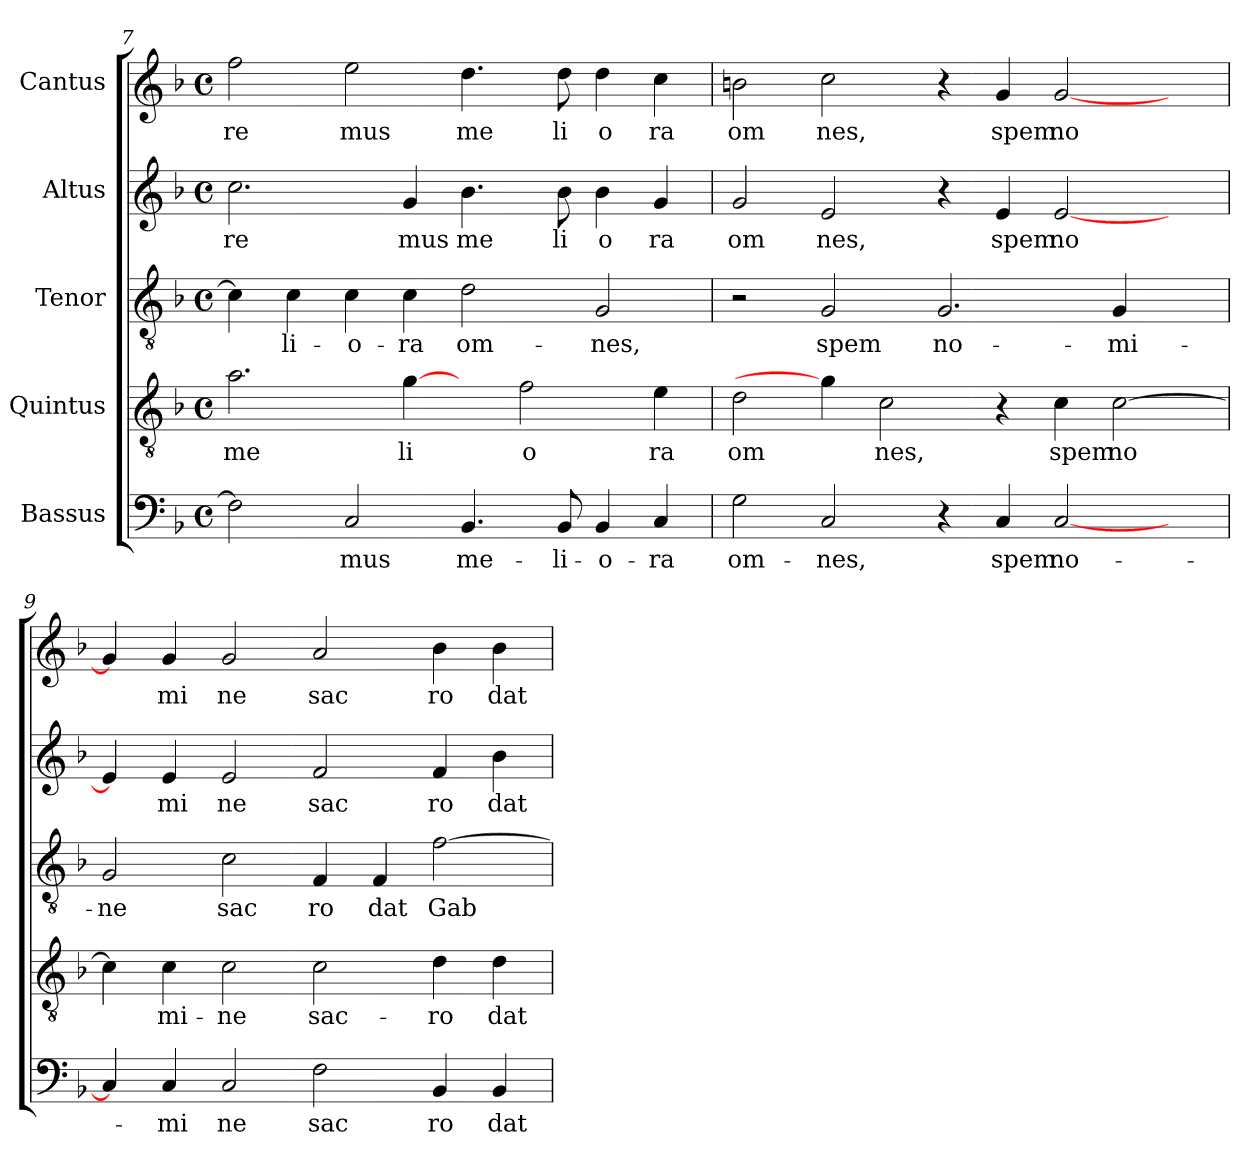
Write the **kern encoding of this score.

**kern	**text	**kern	**text	**kern	**text	**kern	**text	**kern	**text
*part5	*part5	*part4	*part4	*part3	*part3	*part2	*part2	*part1	*part1
*staff5	*staff5	*staff4	*staff4	*staff3	*staff3	*staff2	*staff2	*staff1	*staff1
*I"Bassus	*	*I"Quintus	*	*I"Tenor	*	*I"Altus	*	*I"Cantus	*
*clefF4	*	*clefGv2	*	*clefGv2	*	*clefG2	*	*clefG2	*
*k[b-]	*	*k[b-]	*	*k[b-]	*	*k[b-]	*	*k[b-]	*
*F:	*	*F:	*	*F:	*	*F:	*	*F:	*
*M4/4	*	*M4/4	*	*M4/4	*	*M4/4	*	*M4/4	*
*met(c)	*	*met(c)	*	*met(c)	*	*met(c)	*	*met(c)	*
=7	=7	=7	=7	=7	=7	=7	=7	=7	=7
!	!	!	!LO:LY:b:cj	!	!	!	!LO:LY:b:cj	!	!LO:LY:b:cj
2F\]	.	2.a\	me	4c\]	.	2.cc\	re	2ff\	re
!	!	!	!	!	!LO:LY:b:cj	!	!	!	!
.	.	.	.	4c\	-li-	.	.	.	.
!	!LO:LY:b:cj	!	!	!	!LO:LY:b:cj	!	!	!	!LO:LY:b:cj
2C/	-mus	.	.	4c\	-o-	.	.	2ee\	mus
!	!	!	!LO:LY:b:cj	!	!LO:LY:b:cj	!	!LO:LY:b:cj	!	!
.	.	[4g\	li	4c\	-ra	4g/	mus	.	.
!	!LO:LY:b:cj	!	!	!	!LO:LY:b:cj	!	!LO:LY:b:cj	!	!LO:LY:b:cj
4.BB-/	me-	4ryy	.	2d\	om-	4.b-\	me	4.dd\	me
!	!	!	!LO:LY:b:cj	!	!	!	!	!	!
.	.	2f\	o	.	.	.	.	.	.
!	!LO:LY:b:cj	!	!	!	!	!	!LO:LY:b:cj	!	!LO:LY:b:cj
8BB-/	-li-	.	.	.	.	8b-\	li	8dd\	li
!	!LO:LY:b:cj	!	!	!	!LO:LY:b:cj	!	!LO:LY:b:cj	!	!LO:LY:b:cj
4BB-/	-o-	.	.	2G/	-nes,	4b-\	o	4dd\	o
!	!LO:LY:b:cj	!	!LO:LY:b:cj	!	!	!	!LO:LY:b:cj	!	!LO:LY:b:cj
4C/	-ra	4e\	ra	.	.	4g/	ra	4cc\	ra
=8	=8	=8	=8	=8	=8	=8	=8	=8	=8
!	!LO:LY:b:cj	!	!LO:LY:b:cj	!	!	!	!LO:LY:b:cj	!	!LO:LY:b:cj
2G\	om-	2d\	om	2r	.	2g/	om	2bn\	om
!	!LO:LY:b:cj	!	!	!	!LO:LY:b:cj	!	!LO:LY:b:cj	!	!LO:LY:b:cj
2C/	-nes,	4g\]	.	2G/	spem	2e/	nes,	2cc\	nes,
!	!	!	!LO:LY:b:cj	!	!	!	!	!	!
.	.	2c\	nes,	.	.	.	.	.	.
!	!	!	!	!	!LO:LY:b:cj	!	!	!	!
4r	.	.	.	2.G/	no-	4r	.	4r	.
!	!LO:LY:b:cj	!	!	!	!	!	!LO:LY:b:cj	!	!LO:LY:b:cj
4C/	spem	4r	.	.	.	4e/	spem	4g/	spem
!	!LO:LY:b:cj	!	!LO:LY:b:cj	!	!	!	!LO:LY:b:cj	!	!LO:LY:b:cj
[>2C/	no-	4c\	spem	.	.	[>2e/	no	[>2g/	no
!	!	!	!LO:LY:b:cj	!	!LO:LY:b:cj	!	!	!	!
.	.	[<2c\	no	4G/	-mi-	.	.	.	.
4ryy	.	.	.	4ryy	.	4ryy	.	4ryy	.
!!LO:LB:g=z
=9	=9	=9	=9	=9	=9	=9	=9	=9	=9
!	!	!	!	!	!LO:LY:b:cj	!	!	!	!
4C/]	.	4c\]	.	2G/	-ne	4e/]	.	4g/]	.
!	!LO:LY:b:cj	!	!LO:LY:b:cj	!	!	!	!LO:LY:b:cj	!	!LO:LY:b:cj
4C/	-mi	4c\	mi-	.	.	4e/	mi	4g/	mi
!	!LO:LY:b:cj	!	!LO:LY:b:cj	!	!LO:LY:b:cj	!	!LO:LY:b:cj	!	!LO:LY:b:cj
2C/	ne	2c\	-ne	2c\	sac	2e/	ne	2g/	ne
!	!LO:LY:b:cj	!	!LO:LY:b:cj	!	!LO:LY:b:cj	!	!LO:LY:b:cj	!	!LO:LY:b:cj
2F\	sac	2c\	sac-	4F/	ro	2f/	sac	2a/	sac
!	!	!	!	!	!LO:LY:b:cj	!	!	!	!
.	.	.	.	4F/	dat	.	.	.	.
!	!LO:LY:b:cj	!	!LO:LY:b:cj	!	!LO:LY:b	!	!LO:LY:b:cj	!	!LO:LY:b:cj
4BB-/	ro	4d\	-ro	[>2f\	Gab	4f/	ro	4b-\	ro
!	!LO:LY:b:cj	!	!LO:LY:b:cj	!	!	!	!LO:LY:b:cj	!	!LO:LY:b:cj
4BB-/	dat	4d\	dat	.	.	4b-\	dat	4b-\	dat
=	=	=	=	=	=	=	=	=	=
*-	*-	*-	*-	*-	*-	*-	*-	*-	*-
